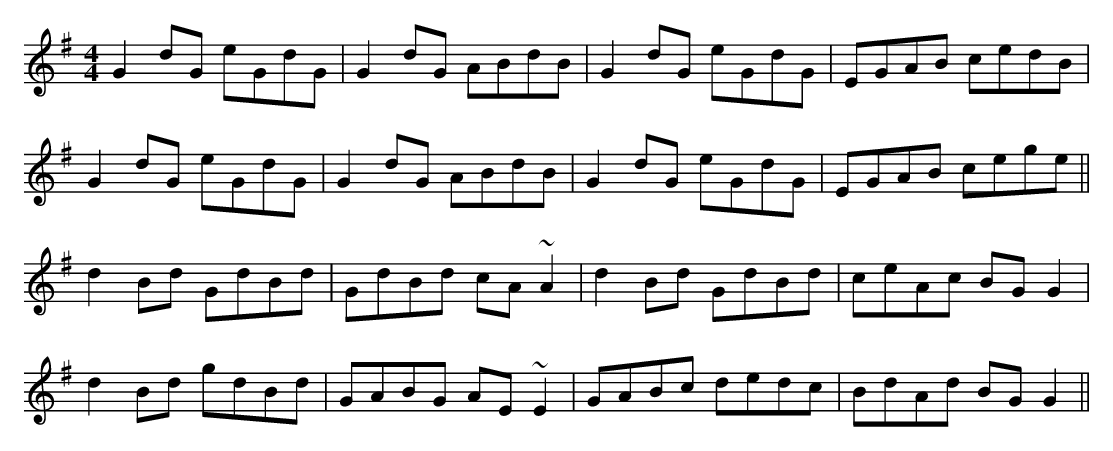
X:1
M:4/4
K:G
G2dG eGdG|G2dG ABdB|G2dG eGdG|EGAB cedB|
G2dG eGdG|G2dG ABdB|G2dG eGdG|EGAB cege||
d2Bd GdBd|GdBd cA~A2|d2Bd GdBd|ceAc BGG2|
d2Bd gdBd|GABG AE~E2|GABc dedc|BdAd BGG2||
